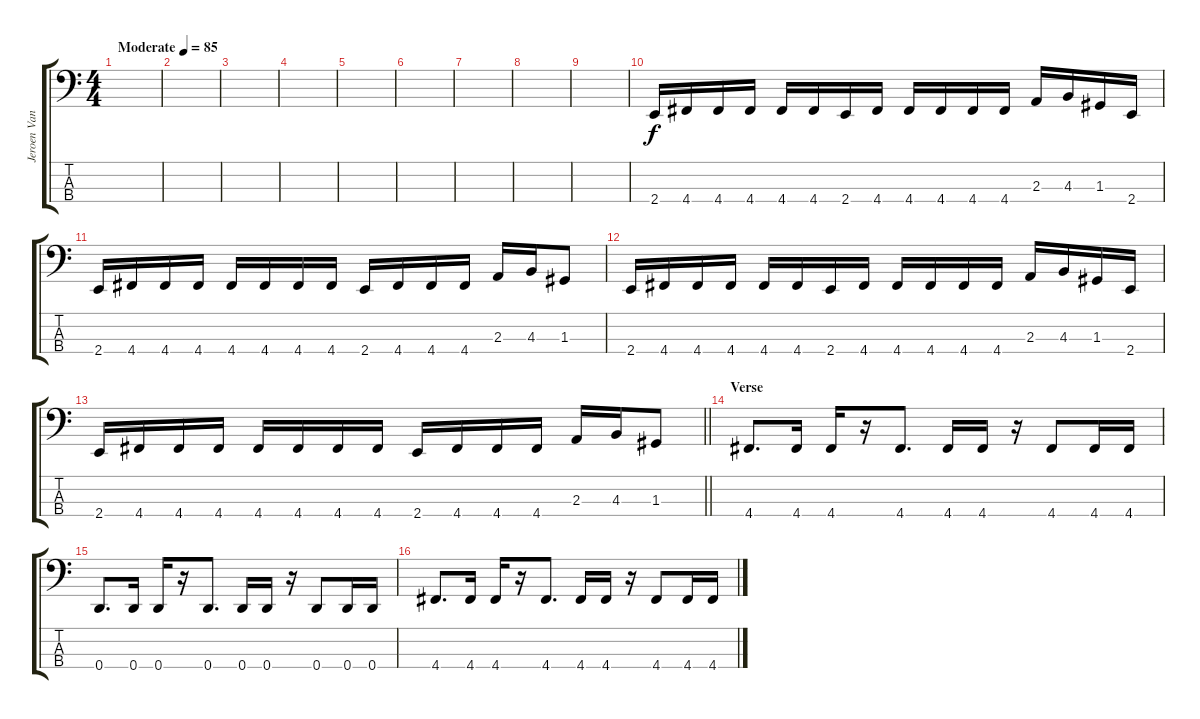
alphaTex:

\track ("Jeroen Van Veen - Bass" "Jeroen Van") {instrument electricbassfinger}
\staff {score tabs}
\tuning (F2 C2 G1 D1) {hide}
\ts (4 4)
\tempo (85 "Moderate")
\clef f4
\ks c
|
|
|
|
|
|
|
|
|
2.4.16 4.4.16 4.4.16 4.4.16 4.4.16 4.4.16 2.4.16 4.4.16 4.4.16 4.4.16 4.4.16 4.4.16 2.3.16 4.3.16 1.3.16 2.4.16 |
2.4.16 4.4.16 4.4.16 4.4.16 4.4.16 4.4.16 4.4.16 4.4.16 2.4.16 4.4.16 4.4.16 4.4.16 2.3.16 4.3.16 1.3.8 |
2.4.16 4.4.16 4.4.16 4.4.16 4.4.16 4.4.16 2.4.16 4.4.16 4.4.16 4.4.16 4.4.16 4.4.16 2.3.16 4.3.16 1.3.16 2.4.16 |
\barLineRight lightlight
2.4.16 4.4.16 4.4.16 4.4.16 4.4.16 4.4.16 4.4.16 4.4.16 2.4.16 4.4.16 4.4.16 4.4.16 2.3.16 4.3.16 1.3.8 |
\section ("" "Verse")
4.4.8{d} 4.4.16 4.4.16 r.16 4.4.8{d} 4.4.16 4.4.16 r.16 4.4.8 4.4.16 4.4.16 |
0.4.8{d} 0.4.16 0.4.16 r.16 0.4.8{d} 0.4.16 0.4.16 r.16 0.4.8 0.4.16 0.4.16 |
4.4.8{d} 4.4.16 4.4.16 r.16 4.4.8{d} 4.4.16 4.4.16 r.16 4.4.8 4.4.16 4.4.16
